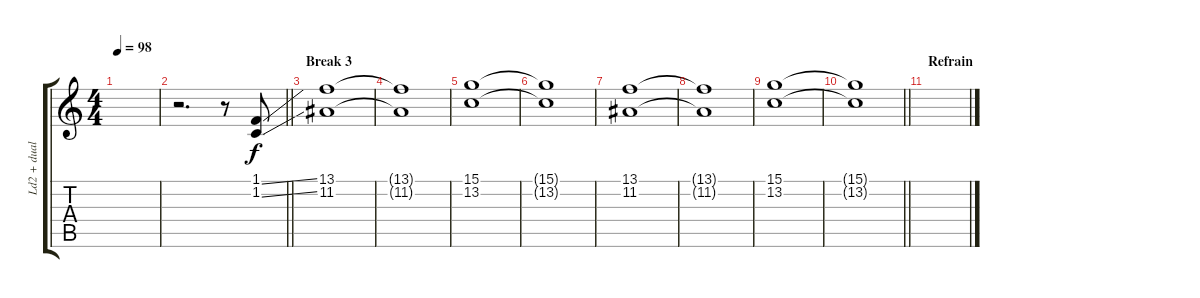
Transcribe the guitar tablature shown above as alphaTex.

\track ("Ld2 + dual" "Ld2 + dual") {instrument synthbrass1}
\staff {score tabs}
\tuning (E4 B3 G3 D3 A2 E2) {hide}
\ts (4 4)
\tempo 98
\clef g2
\ks c
|
\barLineRight lightlight
r.2{d} r.8 (1.1{ss} 1.2{ss}).8 |
\section ("" "Break 3")
(13.1 11.2).1 |
(13.1{t} 11.2{t}).1 |
(15.1 13.2).1 |
(15.1{t} 13.2{t}).1 |
(13.1 11.2).1 |
(13.1{t} 11.2{t}).1 |
(15.1 13.2).1 |
\barLineRight lightlight
(15.1{t} 13.2{t}).1 |
\section ("" "Refrain")
